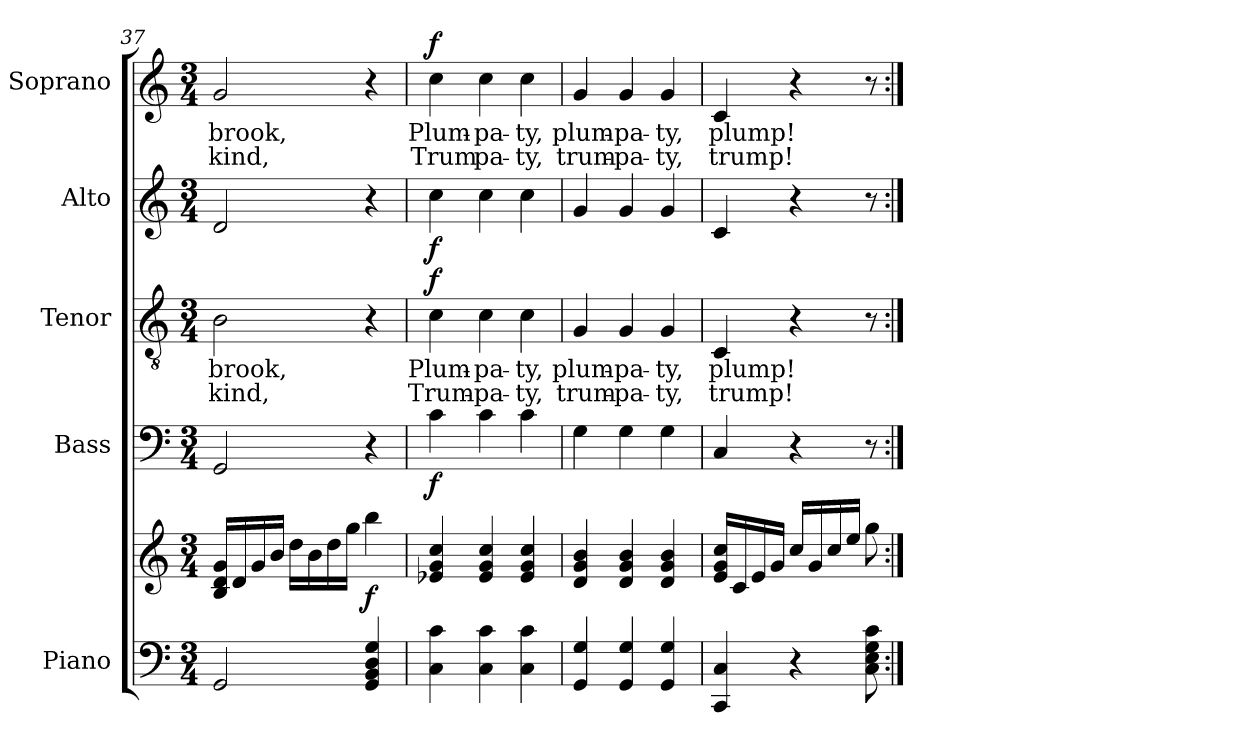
**kern	**kern	**dynam	**kern	**dynam	**kern	**text	**text	**dynam	**kern	**dynam	**kern	**text	**text	**dynam
*part5	*part5	*part5	*part4	*part4	*part3	*part3	*part3	*part3	*part2	*part2	*part1	*part1	*part1	*part1
*staff6	*staff5	*staff5/6	*staff4	*staff4	*staff3	*staff3	*staff3	*staff3	*staff2	*staff2	*staff1	*staff1	*staff1	*staff1
*I"Piano	*	*	*I"Bass	*	*I"Tenor	*	*	*	*I"Alto	*	*I"Soprano	*	*	*
*I'Pno.	*	*	*I'B.	*	*I'T.	*	*	*	*I'A.	*	*I'S.	*	*	*
*clefF4	*clefG2	*	*clefF4	*	*clefGv2	*	*	*	*clefG2	*	*clefG2	*	*	*
*	*	*	*	*	*ITrd7c12	*	*	*	*	*	*	*	*	*
*k[]	*k[]	*	*k[]	*	*k[]	*	*	*	*k[]	*	*k[]	*	*	*
*C:	*C:	*	*C:	*	*C:	*	*	*	*C:	*	*C:	*	*	*
*M3/4	*M3/4	*	*M3/4	*	*M3/4	*	*	*	*M3/4	*	*M3/4	*	*	*
=37	=37	=37	=37	=37	=37	=37	=37	=37	=37	=37	=37	=37	=37	=37
!	!	!	!	!	!	!LO:LY:b:color=#000000	!LO:LY:b:color=#000000	!	!	!	!	!	!	!
!	!	!	!	!	!	!	!	!	!	!	!	!LO:LY:b:color=#000000	!LO:LY:b:color=#000000	!
2GGi/	16Bi/ 16di 16giLL	.	2GGi/	.	2BBi\	brook,	kind,	.	2di/	.	2gi/	brook,	kind,	.
.	16di/	.	.	.	.	.	.	.	.	.	.	.	.	.
.	16gi/	.	.	.	.	.	.	.	.	.	.	.	.	.
.	16bi/JJ	.	.	.	.	.	.	.	.	.	.	.	.	.
.	16ddi\LL	.	.	.	.	.	.	.	.	.	.	.	.	.
.	16bi\	.	.	.	.	.	.	.	.	.	.	.	.	.
.	16ddi\	.	.	.	.	.	.	.	.	.	.	.	.	.
.	16ggi\JJ	.	.	.	.	.	.	.	.	.	.	.	.	.
4GGi/ 4BBi 4Di 4Gi	4bbi\	f	4r	.	4r	.	.	.	4r	.	4r	.	.	.
=38	=38	=38	=38	=38	=38	=38	=38	=38	=38	=38	=38	=38	=38	=38
!	!	!	!	!	!	!LO:LY:b:color=#000000	!LO:LY:b:color=#000000	!	!	!	!	!	!	!
!	!	!	!	!	!	!	!	!	!	!	!	!LO:LY:b:color=#000000	!LO:LY:b:color=#000000	!
4Ci\ 4ci	4e-Xi/ 4gi 4cci	.	4ci\	f	4Ci\	Plum-	Trum-	f	4cci\	f	4cci\	Plum-	Trum	f
!	!	!	!	!	!	!LO:LY:b:color=#000000	!LO:LY:b:color=#000000	!	!	!	!	!	!	!
!	!	!	!	!	!	!	!	!	!	!	!	!LO:LY:b:color=#000000	!LO:LY:b:color=#000000	!
4Ci\ 4ci	4e-i/ 4gi 4cci	.	4ci\	.	4Ci\	-pa-	-pa-	.	4cci\	.	4cci\	-pa-	pa-	.
!	!	!	!	!	!	!LO:LY:b:color=#000000	!LO:LY:b:color=#000000	!	!	!	!	!	!	!
!	!	!	!	!	!	!	!	!	!	!	!	!LO:LY:b:color=#000000	!LO:LY:b:color=#000000	!
4Ci\ 4ci	4e-i/ 4gi 4cci	.	4ci\	.	4Ci\	-ty,	-ty,	.	4cci\	.	4cci\	-ty,	-ty,	.
=39	=39	=39	=39	=39	=39	=39	=39	=39	=39	=39	=39	=39	=39	=39
!	!	!	!	!	!	!LO:LY:b:color=#000000	!LO:LY:b:color=#000000	!	!	!	!	!	!	!
!	!	!	!	!	!	!	!	!	!	!	!	!LO:LY:b:color=#000000	!LO:LY:b:color=#000000	!
4GGi/ 4Gi	4di/ 4gi 4bi	.	4Gi\	.	4GGi/	plum-	trum-	.	4gi/	.	4gi/	plum-	trum-	.
!	!	!	!	!	!	!LO:LY:b:color=#000000	!LO:LY:b:color=#000000	!	!	!	!	!	!	!
!	!	!	!	!	!	!	!	!	!	!	!	!LO:LY:b:color=#000000	!LO:LY:b:color=#000000	!
4GGi/ 4Gi	4di/ 4gi 4bi	.	4Gi\	.	4GGi/	-pa-	-pa-	.	4gi/	.	4gi/	-pa-	-pa-	.
!	!	!	!	!	!	!LO:LY:b:color=#000000	!LO:LY:b:color=#000000	!	!	!	!	!	!	!
!	!	!	!	!	!	!	!	!	!	!	!	!LO:LY:b:color=#000000	!LO:LY:b:color=#000000	!
4GGi/ 4Gi	4di/ 4gi 4bi	.	4Gi\	.	4GGi/	-ty,	-ty,	.	4gi/	.	4gi/	-ty,	-ty,	.
=40	=40	=40	=40	=40	=40	=40	=40	=40	=40	=40	=40	=40	=40	=40
!	!	!	!	!	!	!LO:LY:b:color=#000000	!LO:LY:b:color=#000000	!	!	!	!	!	!	!
!	!	!	!	!	!	!	!	!	!	!	!	!LO:LY:b:color=#000000	!LO:LY:b:color=#000000	!
4CCi/ 4Ci	16ei/ 16gi 16cciLL	.	4Ci/	.	4CCi/	plump!	trump!	.	4ci/	.	4ci/	plump!	trump!	.
.	16ci/	.	.	.	.	.	.	.	.	.	.	.	.	.
.	16ei/	.	.	.	.	.	.	.	.	.	.	.	.	.
.	16gi/JJ	.	.	.	.	.	.	.	.	.	.	.	.	.
4r	16cci/LL	.	4r	.	4r	.	.	.	4r	.	4r	.	.	.
.	16gi/	.	.	.	.	.	.	.	.	.	.	.	.	.
.	16cci/	.	.	.	.	.	.	.	.	.	.	.	.	.
.	16eei/JJ	.	.	.	.	.	.	.	.	.	.	.	.	.
8Ci\ 8Ei 8Gi 8ci	8ggi\	.	8r	.	8r	.	.	.	8r	.	8r	.	.	.
=:|!	=:|!	=:|!	=:|!	=:|!	=:|!	=:|!	=:|!	=:|!	=:|!	=:|!	=:|!	=:|!	=:|!	=:|!
*-	*-	*-	*-	*-	*-	*-	*-	*-	*-	*-	*-	*-	*-	*-
